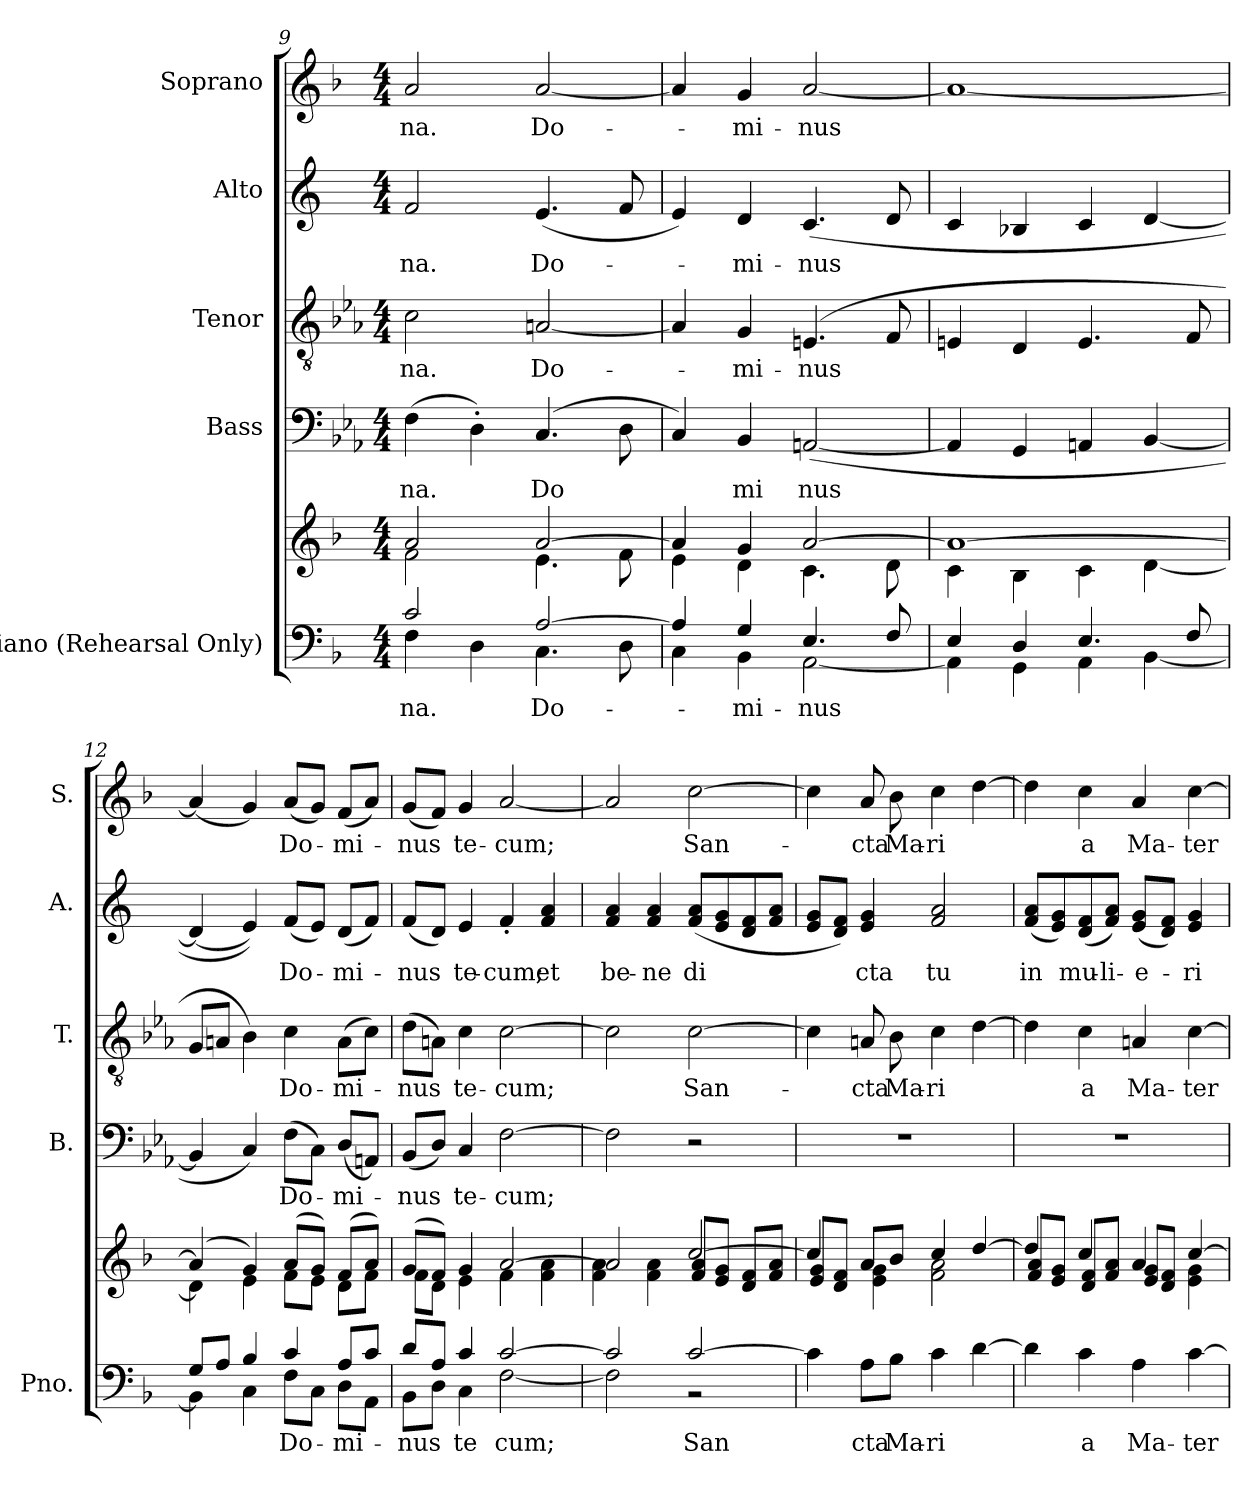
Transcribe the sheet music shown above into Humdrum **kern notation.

**kern	**text	**kern	**kern	**text	**kern	**text	**kern	**text	**kern	**text
*part5	*part5	*part5	*part4	*part4	*part3	*part3	*part2	*part2	*part1	*part1
*staff6	*staff6	*staff5	*staff4	*staff4	*staff3	*staff3	*staff2	*staff2	*staff1	*staff1
*I"Piano (Rehearsal  Only)	*	*	*I"Bass	*	*I"Tenor	*	*I"Alto	*	*I"Soprano	*
*I'Pno.	*	*	*I'B.	*	*I'T.	*	*I'A.	*	*I'S.	*
*clefF4	*	*clefG2	*clefF4	*	*clefGv2	*	*clefG2	*	*clefG2	*
*k[b-]	*	*k[b-]	*k[b-e-a-]	*	*k[b-e-a-]	*	*k[]	*	*k[b-]	*
*M4/4	*	*M4/4	*M4/4	*	*M4/4	*	*M4/4	*	*M4/4	*
=9	=9	=9	=9	=9	=9	=9	=9	=9	=9	=9
*^	*	*^	*	*	*	*	*	*	*	*
!	!	!	!	!	!	!LO:LY:b	!	!LO:LY:b	!	!LO:LY:b	!	!LO:LY:b
2c/	4F\	na.	2a/	2f\	(>4F\	na.	2c\	na.	2f/	na.	2a/	na.
.	4D\	.	.	.	4D'\)	.	.	.	.	.	.	.
!	!	!	!	!	!	!LO:LY:b	!	!LO:LY:b	!	!LO:LY:b	!	!LO:LY:b
[2A/	4.C\	Do-	[2a/	4.e\	(>4.C/	Do	[2An/	Do-	(<4.e/	Do-	[2a/	Do-
.	8D\	.	.	8f\	8D\	.	.	.	8f/	.	.	.
=10	=10	=10	=10	=10	=10	=10	=10	=10	=10	=10	=10	=10
4A/]	4C\	.	4a/]	4e\	4C/)	.	4A/]	.	4e/)	.	4a/]	.
!	!	!	!	!	!	!LO:LY:b	!	!LO:LY:b	!	!LO:LY:b	!	!LO:LY:b
4G/	4BB-\	-mi-	4g/	4d\	4BB-/	mi	4G/	-mi-	4d/	-mi-	4g/	-mi-
!	!	!	!	!	!	!LO:LY:b	!	!LO:LY:b	!	!LO:LY:b	!	!LO:LY:b
4.E/	[2AA\	-nus	[2a/	4.c\	(>[2AAn/	nus	(>4.En/	-nus	(>4.c/	-nus	[2a/	-nus
8F/	.	.	.	8d\	.	.	8F/	.	8d/	.	.	.
=11	=11	=11	=11	=11	=11	=11	=11	=11	=11	=11	=11	=11
4E/	4AA\]	.	1a_	4c\	4AA/]	.	4En/	.	4c/	.	1a_	.
4D/	4GG\	.	.	4B-\	4GG/	.	4D/	.	4B-X/	.	.	.
4.E/	4AA\	.	.	4c\	4AAn/	.	4.E/	.	4c/	.	.	.
.	[4BB-\	.	.	[4d\	[4BB-/	.	.	.	[4d/	.	.	.
8F/	.	.	.	.	.	.	8F/	.	.	.	.	.
=12	=12	=12	=12	=12	=12	=12	=12	=12	=12	=12	=12	=12
8G/L	4BB-\]	.	(>4a/]	4d\]	4BB-/]	.	8G/L	.	(<4d/]	.	(<4a/]	.
8A/J	.	.	.	.	.	.	8An/J	.	.	.	.	.
4B-/	4C\	.	4g/)	4e\	4C/)	.	4B-\)	.	4e/))	.	4g/)	.
!	!	!	!	!	!	!LO:LY:b	!	!LO:LY:b	!	!LO:LY:b	!	!LO:LY:b
4c/	8F\L	Do-	(>8a/L	8f\L	(>8F\L	Do-	4c\	Do-	(<8f/L	Do-	(<8a/L	Do-
.	8C\J	.	8g/J)	8e\J	8C\J)	.	.	.	8e/J)	.	8g/J)	.
!	!	!	!	!	!	!LO:LY:b	!	!LO:LY:b	!	!LO:LY:b	!	!LO:LY:b
8A/L	8D\L	-mi-	(>8f/L	8d\L	(<8D/L	-mi-	(>8A\L	-mi-	(<8d/L	-mi-	(<8f/L	-mi-
8c/J	8AA\J	.	8a/J)	8f\J	8AAn/J)	.	8c\J)	.	8f/J)	.	8a/J)	.
!!LO:PB:g=z
=13	=13	=13	=13	=13	=13	=13	=13	=13	=13	=13	=13	=13
!	!	!	!	!	!	!LO:LY:b	!	!LO:LY:b	!	!LO:LY:b	!	!LO:LY:b
8d/L	8BB-\L	-nus	(>8g/L	8f\L	(<8BB-/L	-nus	(>8d\L	-nus	(<8f/L	-nus	(<8g/L	-nus
8A/J	8D\J	.	8f/J)	8d\J	8D/J)	.	8An\J)	.	8d/J)	.	8f/J)	.
!	!	!	!	!	!	!LO:LY:b	!	!LO:LY:b	!	!LO:LY:b	!	!LO:LY:b
4c/	4C\	te	4g/	4e\	4C/	te-	4c\	te-	4e/	te-	4g/	te-
!	!	!	!	!	!	!LO:LY:b	!	!LO:LY:b	!	!LO:LY:b	!	!LO:LY:b
[2c/	[2F\	cum;	[2a/	4f\	[2F\	cum;	[2c\	cum;	4f'/	cum;	[2a/	-cum;
!	!	!	!	!	!	!	!	!	!	!LO:LY:b	!	!
.	.	.	.	4f\ 4a\	.	.	.	.	4f/ 4a/	et	.	.
=14	=14	=14	=14	=14	=14	=14	=14	=14	=14	=14	=14	=14
!	!	!	!	!	!	!	!	!	!	!LO:LY:b	!	!
2c/]	2F\]	.	2a/]	4f\ 4a\	2F\]	.	2c\]	.	4f/ 4a/	be-	2a/]	.
!	!	!	!	!	!	!	!	!	!	!LO:LY:b	!	!
.	.	.	.	4f\ 4a\	.	.	.	.	4f/ 4a/	-ne	.	.
!	!	!	!	!	!	!	!	!LO:LY:b	!	!LO:LY:b	!	!LO:LY:b
[2c/	2r	San	[2cc/	8f/ 8a/L	2r	.	[2c\	San-	(<8f/ 8a/L	di-	[2cc\	San-
.	.	.	.	8e/ 8g/J	.	.	.	.	8e/ 8g/	.	.	.
!	!	!	!	!	!	!	!	!	!	!LO:LY:b	!	!
.	.	.	.	8d/ 8f/L	.	.	.	.	8d/ 8f/	---	.	.
.	.	.	.	8f/ 8a/J	.	.	.	.	8f/ 8a/J	.	.	.
*v	*v	*	*	*	*	*	*	*	*	*	*	*
=15	=15	=15	=15	=15	=15	=15	=15	=15	=15	=15	=15
4c\]	.	4cc/]	8e/ 8g/L	1r	.	4c\]	.	8e/ 8g/L	.	4cc\]	.
.	.	.	8d/ 8f/J	.	.	.	.	8d/ 8f/J)	.	.	.
!	!	!	!	!	!	!	!LO:LY:b	!	!LO:LY:b	!	!LO:LY:b
8A\L	cta	8a/L	4e\ 4g\	.	.	8An/	-cta	4e/ 4g/	-cta	8a/	-cta
!	!	!	!	!	!	!	!LO:LY:b	!	!	!	!LO:LY:b
8B-\J	Ma-	8b-/J	.	.	.	8B-\	Ma-	.	.	8b-\	Ma-
!	!	!	!	!	!	!	!LO:LY:b	!	!LO:LY:b	!	!LO:LY:b
4c\	-ri-	4cc/	2f\ 2a\	.	.	4c\	-ri-	2f/ 2a/	tu	4cc\	-ri-
!	!	!	!	!	!	!	!LO:LY:b	!	!	!	!LO:LY:b
[4d\	-	[4dd/	.	.	.	[4d\	--	.	.	[4dd\	-
=16	=16	=16	=16	=16	=16	=16	=16	=16	=16	=16	=16
!	!	!	!	!	!	!	!	!	!LO:LY:b	!	!
4d\]	.	4dd/]	8f/ 8a/L	1r	.	4d\]	.	(<8f/ 8a/L	in	4dd\]	.
.	.	.	8e/ 8g/J	.	.	.	.	8e/ 8g/)	.	.	.
!	!	!	!	!	!	!	!LO:LY:b	!	!LO:LY:b	!	!LO:LY:b
4c\	a	4cc/	8d/ 8f/L	.	.	4c\	-a	(<8d/ 8f/	mu-	4cc\	a
!	!	!	!	!	!	!	!	!	!LO:LY:b	!	!
.	.	.	8f/ 8a/J	.	.	.	.	8f/ 8a/J)	-li-	.	.
!	!	!	!	!	!	!	!LO:LY:b	!	!LO:LY:b	!	!LO:LY:b
4A\	Ma-	4a/	8e/ 8g/L	.	.	4An/	Ma-	(<8e/ 8g/L	-e-	4a/	Ma-
.	.	.	8d/ 8f/J	.	.	.	.	8d/ 8f/J)	.	.	.
!	!	!	!	!	!	!	!LO:LY:b	!	!LO:LY:b	!	!LO:LY:b
[4c\	-ter	[4cc/	4e\ 4g\	.	.	[4c\	-ter	4e/ 4g/	-ri-	[4cc\	-ter
*	*	*v	*v	*	*	*	*	*	*	*	*
=	=	=	=	=	=	=	=	=	=	=
*-	*-	*-	*-	*-	*-	*-	*-	*-	*-	*-
